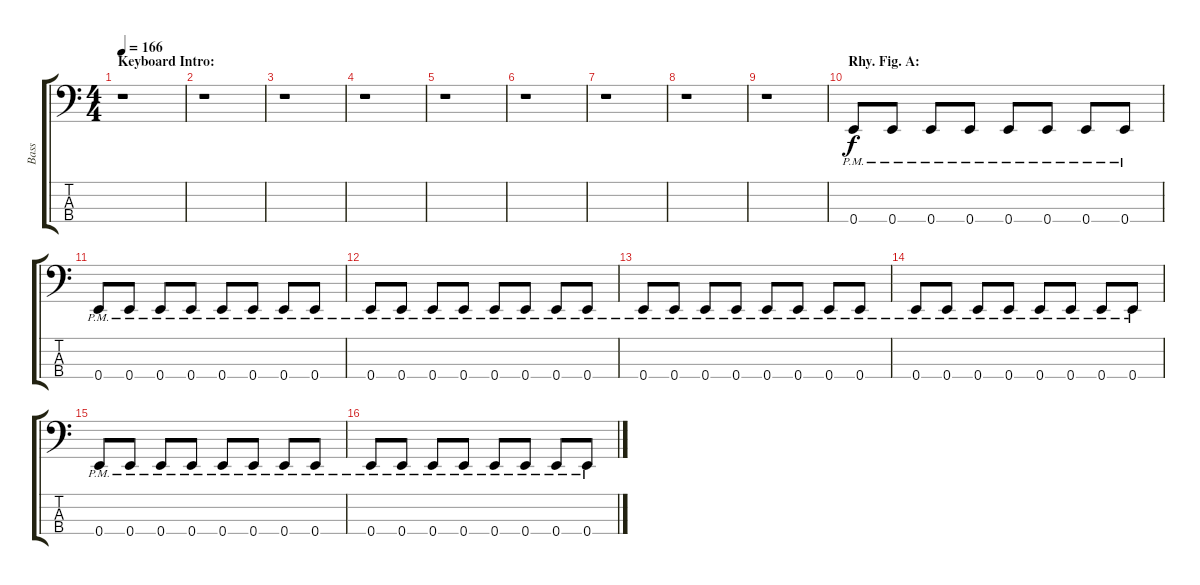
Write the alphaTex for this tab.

\track ("Bass" "Bass") {instrument electricbassfinger}
\staff {score tabs}
\tuning (G2 D2 A1 E1) {hide}
\ts (4 4)
\section ("" "Keyboard Intro:")
\tempo 166
\clef f4
\ks c
r.1{dy f instrument electricbassfinger} |
r.1 |
r.1 |
r.1 |
r.1 |
r.1 |
r.1 |
r.1 |
r.1 |
\section ("" "Rhy. Fig. A:")
0.4{pm}.8 0.4{pm}.8 0.4{pm}.8 0.4{pm}.8 0.4{pm}.8 0.4{pm}.8 0.4{pm}.8 0.4{pm}.8 |
0.4{pm}.8 0.4{pm}.8 0.4{pm}.8 0.4{pm}.8 0.4{pm}.8 0.4{pm}.8 0.4{pm}.8 0.4{pm}.8 |
0.4{pm}.8 0.4{pm}.8 0.4{pm}.8 0.4{pm}.8 0.4{pm}.8 0.4{pm}.8 0.4{pm}.8 0.4{pm}.8 |
0.4{pm}.8 0.4{pm}.8 0.4{pm}.8 0.4{pm}.8 0.4{pm}.8 0.4{pm}.8 0.4{pm}.8 0.4{pm}.8 |
0.4{pm}.8 0.4{pm}.8 0.4{pm}.8 0.4{pm}.8 0.4{pm}.8 0.4{pm}.8 0.4{pm}.8 0.4{pm}.8 |
0.4{pm}.8 0.4{pm}.8 0.4{pm}.8 0.4{pm}.8 0.4{pm}.8 0.4{pm}.8 0.4{pm}.8 0.4{pm}.8 |
0.4{pm}.8 0.4{pm}.8 0.4{pm}.8 0.4{pm}.8 0.4{pm}.8 0.4{pm}.8 0.4{pm}.8 0.4{pm}.8
